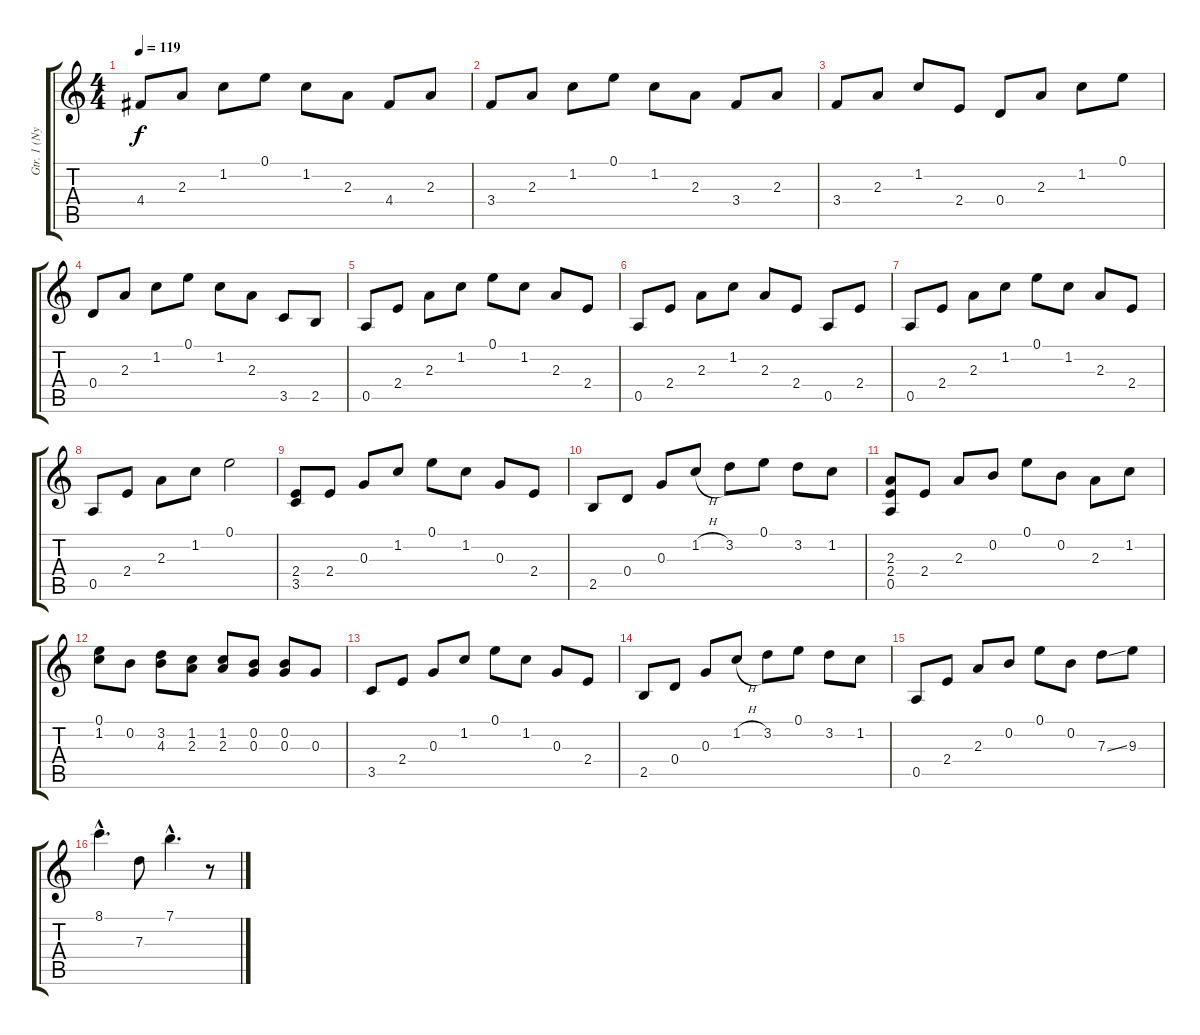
\track ("Gtr. 1 (Nylon Acoustic)" "Gtr. 1 (Ny") {instrument acousticguitarsteel}
\staff {score tabs}
\tuning (E4 B3 G3 D3 A2 E2) {hide}
\ts (4 4)
\tempo 119
\clef g2
\ks c
4.4.8{dy f} 2.3.8 1.2.8 0.1.8 1.2.8 2.3.8 4.4.8 2.3.8 |
3.4.8 2.3.8 1.2.8 0.1.8 1.2.8 2.3.8 3.4.8 2.3.8 |
3.4.8 2.3.8 1.2.8 2.4.8 0.4.8 2.3.8 1.2.8 0.1.8 |
0.4.8 2.3.8 1.2.8 0.1.8 1.2.8 2.3.8 3.5.8 2.5.8 |
0.5.8 2.4.8 2.3.8 1.2.8 0.1.8 1.2.8 2.3.8 2.4.8 |
0.5.8 2.4.8 2.3.8 1.2.8 2.3.8 2.4.8 0.5.8 2.4.8 |
0.5.8 2.4.8 2.3.8 1.2.8 0.1.8 1.2.8 2.3.8 2.4.8 |
0.5.8 2.4.8 2.3.8 1.2.8 0.1.2 |
(2.4 3.5).8 2.4.8 0.3.8 1.2.8 0.1.8 1.2.8 0.3.8 2.4.8 |
2.5.8 0.4.8 0.3.8 1.2{h}.8 3.2.8 0.1.8 3.2.8 1.2.8 |
(2.3 2.4 0.5).8 2.4.8 2.3.8 0.2.8 0.1.8 0.2.8 2.3.8 1.2.8 |
(0.1 1.2).8 0.2.8 (3.2 4.3).8 (1.2 2.3).8 (1.2 2.3).8 (0.2 0.3).8 (0.2 0.3).8 0.3.8 |
3.5.8 2.4.8 0.3.8 1.2.8 0.1.8 1.2.8 0.3.8 2.4.8 |
2.5.8 0.4.8 0.3.8 1.2{h}.8 3.2.8 0.1.8 3.2.8 1.2.8 |
0.5.8 2.4.8 2.3.8 0.2.8 0.1.8 0.2.8 7.3{ss}.8 9.3.8 |
8.1{hac}.4{d} 7.3.8 7.1{hac}.4{d} r.8
